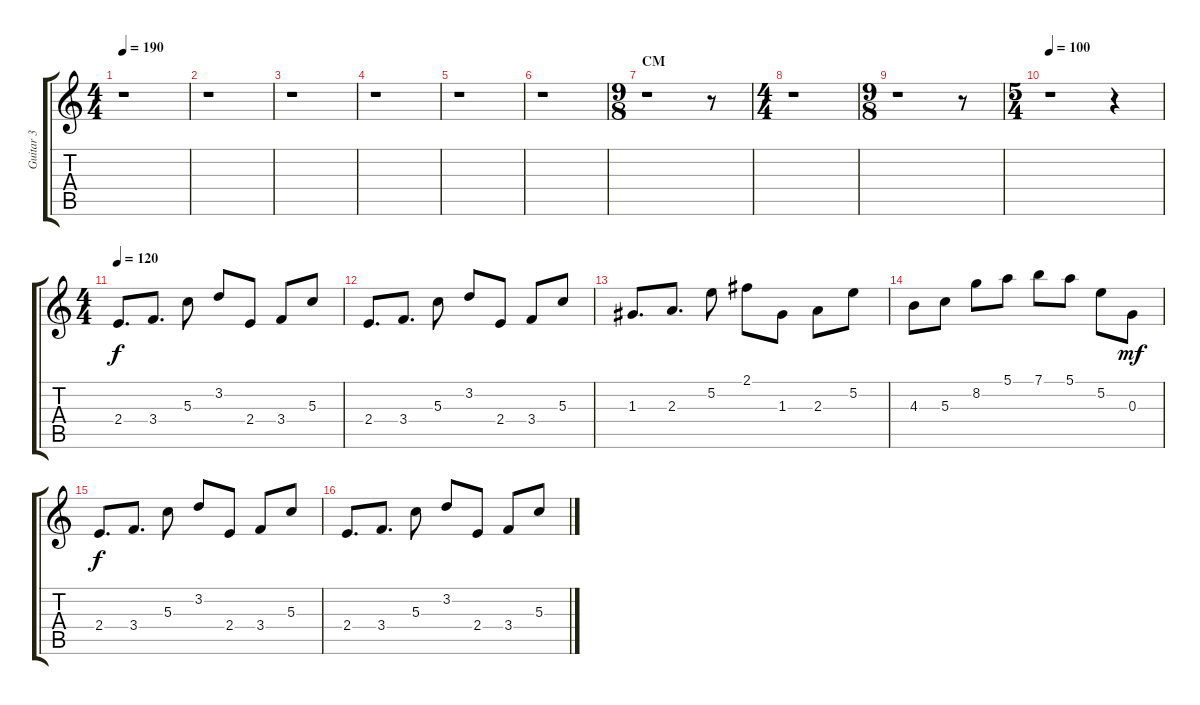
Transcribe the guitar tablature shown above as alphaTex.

\track ("Guitar 3" "Guitar 3") {instrument acousticguitarsteel}
\staff {score tabs}
\tuning (E4 B3 G3 D3 A2 E2) {hide}
\ts (4 4)
\tempo 190
\clef g2
\ks c
r.1{dy p} |
r.1 |
r.1 |
r.1 |
r.1 |
r.1 |
\ts (9 8)
\section ("" "CM")
r.1 r.8 |
\ts (4 4)
r.1 |
\ts (9 8)
r.1 r.8 |
\ts (5 4)
\tempo 100
r.1 r.4 |
\ts (4 4)
\tempo 120
2.4.8{d dy f} 3.4.8{d} 5.3.8 3.2.8 2.4.8 3.4.8 5.3.8 |
2.4.8{d} 3.4.8{d} 5.3.8 3.2.8 2.4.8 3.4.8 5.3.8 |
1.3.8{d} 2.3.8{d} 5.2.8 2.1.8 1.3.8 2.3.8 5.2.8 |
4.3.8 5.3.8 8.2.8 5.1.8 7.1.8 5.1.8 5.2.8 0.3.8{dy mf} |
2.4.8{d dy f} 3.4.8{d} 5.3.8 3.2.8 2.4.8 3.4.8 5.3.8 |
2.4.8{d} 3.4.8{d} 5.3.8 3.2.8 2.4.8 3.4.8 5.3.8
